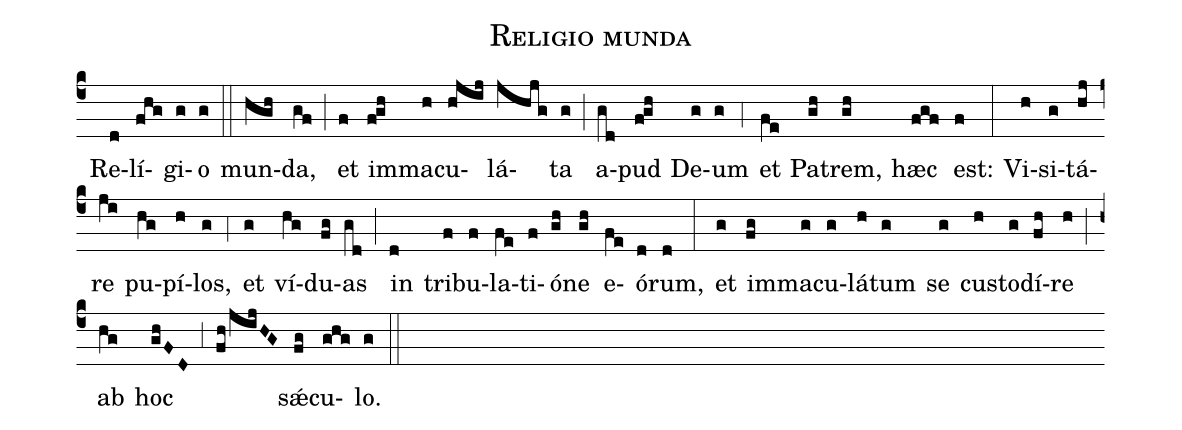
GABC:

name:Religio munda;
mode:VIII;
office-part:Communiones;
%%
(c4) () Re(d)lí(fhg)gi(g)o(g) (::) mun(hgh)da,(gf) (;) et(f) im(f!gh)ma(h)cu(hjij)lá(jhjg)ta(g) (;) a(gd)pud(f!gh) De(g)um(g) (;4) et(fe) Pa(gh)trem,(gh) hæc(fgf) est:(f) (:) Vi(h)si(g)tá(hj)re(ji) pu(hg)pí(h)los,(g) (;4) et(g) ví(hg)du(fg)as(gd) (;) in(d) tri(f)bu(f)la(fe)ti(f)ó(gh)ne(gh) e(fe)ó(d)rum,(d) (:) et(g) im(fg)ma(g)cu(g)lá(h)tum(g) se(g) cu(h)sto(g)dí(fh)re(h) (;) ab(hg) hoc(ghFD) (;3) (fh/jijHG) s{<sp>'ae</sp>}(fg)cu(ghg)lo.(g) (::)
